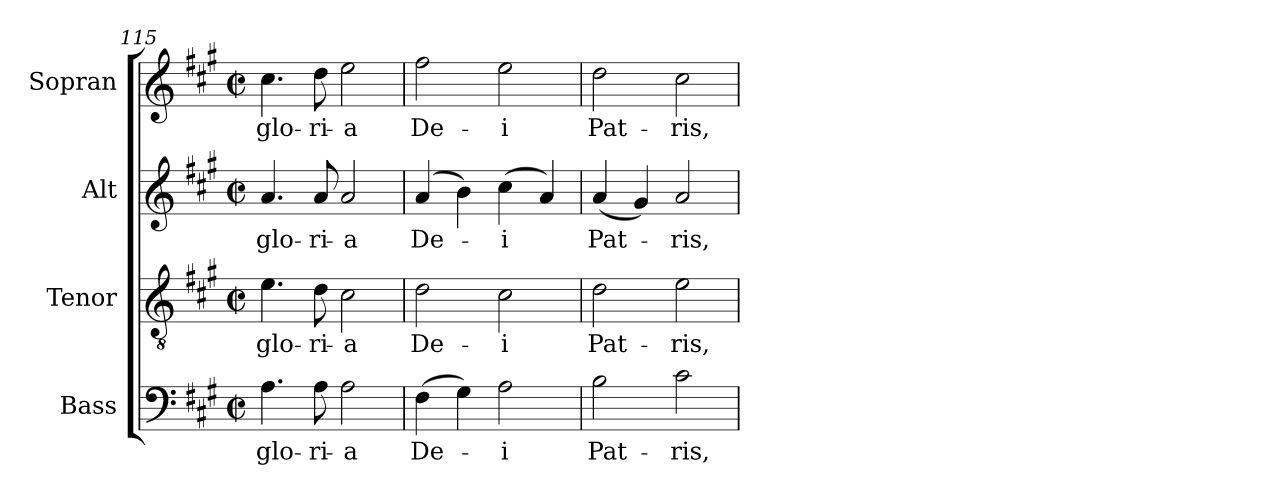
**kern	**text	**kern	**text	**kern	**text	**kern	**text
*part4	*part4	*part3	*part3	*part2	*part2	*part1	*part1
*staff4	*staff4	*staff3	*staff3	*staff2	*staff2	*staff1	*staff1
*I"Bass	*	*I"Tenor	*	*I"Alt	*	*I"Sopran	*
*I'B.	*	*I'T.	*	*I'A.	*	*I'S.	*
*clefF4	*	*clefGv2	*	*clefG2	*	*clefG2	*
*k[f#c#g#]	*	*k[f#c#g#]	*	*k[f#c#g#]	*	*k[f#c#g#]	*
*A:	*	*A:	*	*A:	*	*A:	*
*M2/2	*	*M2/2	*	*M2/2	*	*M2/2	*
*met(c|)	*	*met(c|)	*	*met(c|)	*	*met(c|)	*
=115	=115	=115	=115	=115	=115	=115	=115
!	!LO:LY:b	!	!LO:LY:b	!	!LO:LY:b	!	!LO:LY:b
4.A\	glo-	4.e\	glo-	4.a/	glo-	4.cc#\	glo-
!	!LO:LY:b	!	!LO:LY:b	!	!LO:LY:b	!	!LO:LY:b
8A\	-ri-	8d\	-ri-	8a/	-ri-	8dd\	-ri-
!	!LO:LY:b	!	!LO:LY:b	!	!LO:LY:b	!	!LO:LY:b
2A\	-a	2c#\	-a	2a/	-a	2ee\	-a
=116	=116	=116	=116	=116	=116	=116	=116
!	!LO:LY:b	!	!LO:LY:b	!	!LO:LY:b	!	!LO:LY:b
(>4F#\	De-	2d\	De-	(4a/	De-	2ff#\	De-
4G#\)	.	.	.	4b\)	.	.	.
!	!LO:LY:b	!	!LO:LY:b	!	!LO:LY:b	!	!LO:LY:b
2A\	-i	2c#\	-i	(>4cc#\	-i	2ee\	-i
.	.	.	.	4a/)	.	.	.
!!LO:PB:g=z
=117	=117	=117	=117	=117	=117	=117	=117
!	!LO:LY:b	!	!LO:LY:b	!	!LO:LY:b	!	!LO:LY:b
2B\	Pat-	2d\	Pat-	(<4a/	Pat-	2dd\	Pat-
.	.	.	.	4g#/)	.	.	.
!	!LO:LY:b	!	!LO:LY:b	!	!LO:LY:b	!	!LO:LY:b
2c#\	-ris,	2e\	-ris,	2a/	-ris,	2cc#\	-ris,
=	=	=	=	=	=	=	=
*-	*-	*-	*-	*-	*-	*-	*-
